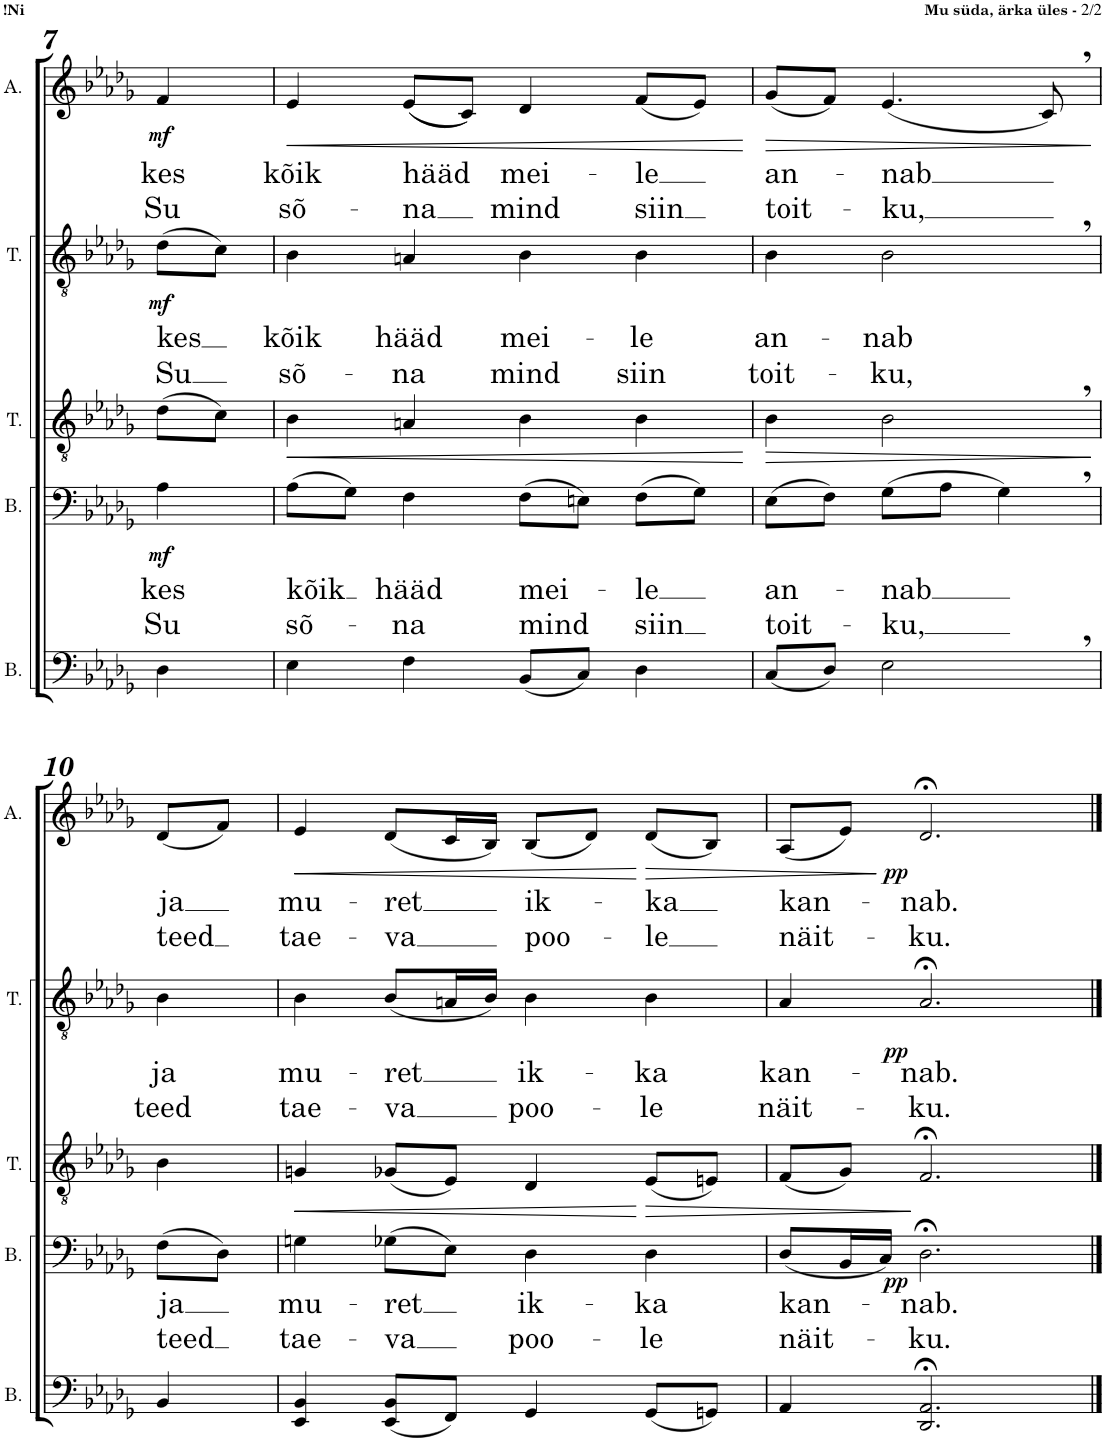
**kern	**kern	**text	**text	**dynam	**kern	**kern	**text	**text	**dynam	**kern	**text	**text	**dynam
*part5	*part4	*part4	*part4	*part4	*part3	*part2	*part2	*part2	*part2	*part1	*part1	*part1	*part1
*staff5	*staff4	*staff4	*staff4	*staff4	*staff3	*staff2	*staff2	*staff2	*staff2	*staff1	*staff1	*staff1	*staff1
*I"B.	*I"B.	*	*	*	*I"T.	*I"T.	*	*	*	*I"A.	*	*	*
*I'B.	*I'B.	*	*	*	*I'T.	*I'T.	*	*	*	*I'A.	*	*	*
!!LO:PB:g=z
*clefF4	*clefF4	*	*	*	*clefGv2	*clefGv2	*	*	*	*clefG2	*	*	*
*	*	*	*	*	*	*	*	*	*	*Trd1c2	*	*	*
*k[b-e-a-d-g-]	*k[b-e-a-d-g-]	*	*	*	*k[b-e-a-d-g-]	*k[b-e-a-d-g-]	*	*	*	*k[b-e-a-d-g-]	*	*	*
*M4/4	*M4/4	*	*	*	*M4/4	*M4/4	*	*	*	*M4/4	*	*	*
*met(c)	*met(c)	*	*	*	*met(c)	*met(c)	*	*	*	*met(c)	*	*	*
=7	=7	=7	=7	=7	=7	=7	=7	=7	=7	=7	=7	=7	=7
!	!	!LO:LY:b	!LO:LY:b	!LO:DY:b	!	!	!LO:LY:b	!LO:LY:b	!LO:DY:b	!	!LO:LY:b	!LO:LY:b	!LO:DY:b
4D-\	4A-\	kes	Su	mf	(8d-\L	(8d-\L	kes	Su	mf	4f/	kes	Su	mf
.	.	.	.	.	8c\J)	8c\J)	.	.	.	.	.	.	.
=8	=8	=8	=8	=8	=8	=8	=8	=8	=8	=8	=8	=8	=8
!	!	!LO:LY:b	!LO:LY:b	!LO:HP:b	!	!	!LO:LY:b	!LO:LY:b	!	!	!LO:LY:b	!LO:LY:b	!LO:HP:b
4E-\	(8A-\L	kõik	sõ-	<	4B-\	4B-\	kõik	sõ-	.	4e-/	kõik	sõ-	<
.	8G-\J)	.	.	.	.	.	.	.	.	.	.	.	.
!	!	!LO:LY:b	!LO:LY:b	!	!	!	!LO:LY:b	!LO:LY:b	!	!	!LO:LY:b	!LO:LY:b	!
4F\	4F\	hääd	-na	.	4An/	4An/	hääd	-na	.	((8e-/L	hääd	-na	.
.	.	.	.	.	.	.	.	.	.	8c/J))	.	.	.
!	!	!LO:LY:b	!LO:LY:b	!	!	!	!LO:LY:b	!LO:LY:b	!	!	!LO:LY:b	!LO:LY:b	!
(8BB-/L	(8F\L	mei-	mind	.	4B-\	4B-\	mei-	mind	.	4d-/	mei-	mind	.
8C/J)	8En\J)	.	.	.	.	.	.	.	.	.	.	.	.
!	!	!LO:LY:b	!LO:LY:b	!	!	!	!LO:LY:b	!LO:LY:b	!	!	!LO:LY:b	!LO:LY:b	!
4D-\	(8F\L	-le	siin	.	4B-\	4B-\	-le	siin	.	(8f/L	-le	siin	.
.	8G-\J)	.	.	.	.	.	.	.	.	8e-/J)	.	.	.
.	.	.	.	[	.	.	.	.	.	.	.	.	[
=9	=9	=9	=9	=9	=9	=9	=9	=9	=9	=9	=9	=9	=9
!	!	!LO:LY:b	!LO:LY:b	!LO:HP:b	!	!	!LO:LY:b	!LO:LY:b	!	!	!LO:LY:b	!LO:LY:b	!LO:HP:b
(8C/L	(8E-\L	an-	toit-	>	4B-\	4B-\	an-	toit-	.	(8g-/L	an-	toit-	>
8D-/J)	8F\J)	.	.	.	.	.	.	.	.	8f/J)	.	.	.
!	!	!LO:LY:b	!LO:LY:b	!	!	!	!LO:LY:b	!LO:LY:b	!	!	!LO:LY:b	!LO:LY:b	!
2E-,\	(8G-\L	-nab	-ku,	.	2B-,\	2B-,\	-nab	-ku,	.	(4.e-/	-nab	-ku,	.
.	8A-\J	.	.	.	.	.	.	.	.	.	.	.	.
.	4G-,\)	.	.	.	.	.	.	.	.	.	.	.	.
.	.	.	.	.	.	.	.	.	.	8c,/)	.	.	.
.	.	.	.	]	.	.	.	.	.	.	.	.	]
!!LO:LB:g=z
=10	=10	=10	=10	=10	=10	=10	=10	=10	=10	=10	=10	=10	=10
!	!	!LO:LY:b	!LO:LY:b	!	!	!	!LO:LY:b	!LO:LY:b	!	!	!LO:LY:b	!LO:LY:b	!
4BB-/	(8F\L	ja	teed	.	4B-\	4B-\	ja	teed	.	(8d-/L	ja	teed	.
.	8D-\J)	.	.	.	.	.	.	.	.	8f/J)	.	.	.
=11	=11	=11	=11	=11	=11	=11	=11	=11	=11	=11	=11	=11	=11
!	!	!LO:LY:b	!LO:LY:b	!LO:HP:b	!	!	!LO:LY:b	!LO:LY:b	!	!	!LO:LY:b	!LO:LY:b	!LO:HP:b
4EE-/ 4BB-/	4Gn\	mu-	tae-	<	4Gn/	4B-\	mu-	tae-	.	4e-/	mu-	tae-	<
!	!	!LO:LY:b	!LO:LY:b	!	!	!	!LO:LY:b	!LO:LY:b	!	!	!LO:LY:b	!LO:LY:b	!
(8EE-/ 8BB-/L	(8G-X\L	-ret	-va	.	(8G-X/L	(8B-/L	-ret	-va	.	(8d-/L	-ret	-va	.
8FF/J)	8E-\J)	.	.	.	8E-/J)	16An/L	.	.	.	16c/L	.	.	.
.	.	.	.	.	.	16B-/JJ)	.	.	.	16B-/JJ)	.	.	.
!	!	!LO:LY:b	!LO:LY:b	!	!	!	!LO:LY:b	!LO:LY:b	!	!	!LO:LY:b	!LO:LY:b	!
4GG-/	4D-\	ik-	poo-	.	4D-/	4B-\	ik-	poo-	.	(8B-/L	-ik-	poo-	.
.	.	.	.	.	.	.	.	.	.	8d-/J)	.	.	.
!	!	!LO:LY:b	!LO:LY:b	!LO:HP:n=1:b	!	!	!LO:LY:b	!LO:LY:b	!	!	!LO:LY:b	!LO:LY:b	!LO:HP:n=1:b
(8GG-/L	4D-\	-ka	-le	[ >	(8E-/L	4B-\	-ka	-le	.	(8d-/L	-ka	-le	[ >
8GGn/J)	.	.	.	.	8En/J)	.	.	.	.	8B-/J)	.	.	.
=12	=12	=12	=12	=12	=12	=12	=12	=12	=12	=12	=12	=12	=12
!	!	!LO:LY:b	!LO:LY:b	!	!	!	!LO:LY:b	!LO:LY:b	!	!	!LO:LY:b	!LO:LY:b	!
4AA-/	(8D-/L	kan-	näit-	.	(8F/L	4A-/	kan-	näit-	.	(8A-/L	kan-	näit-	.
.	16BB-/L	.	.	.	8G-/J)	.	.	.	.	8e-/J)	.	.	.
.	16C/JJ)	.	.	.	.	.	.	.	.	.	.	.	.
!	!	!LO:LY:b	!LO:LY:b	!LO:DY:n=1:b	!	!	!LO:LY:b	!LO:LY:b	!LO:DY:b	!	!LO:LY:b	!LO:LY:b	!LO:DY:n=1:b
2.DD-/;< 2.AA-/;<	2.D-;<\	-nab.	-ku.	] pp	2.F;</	2.A-;</	-nab.	-ku.	pp	2.d-;</	-nab.	-ku.	] pp
==	==	==	==	==	==	==	==	==	==	==	==	==	==
*-	*-	*-	*-	*-	*-	*-	*-	*-	*-	*-	*-	*-	*-
